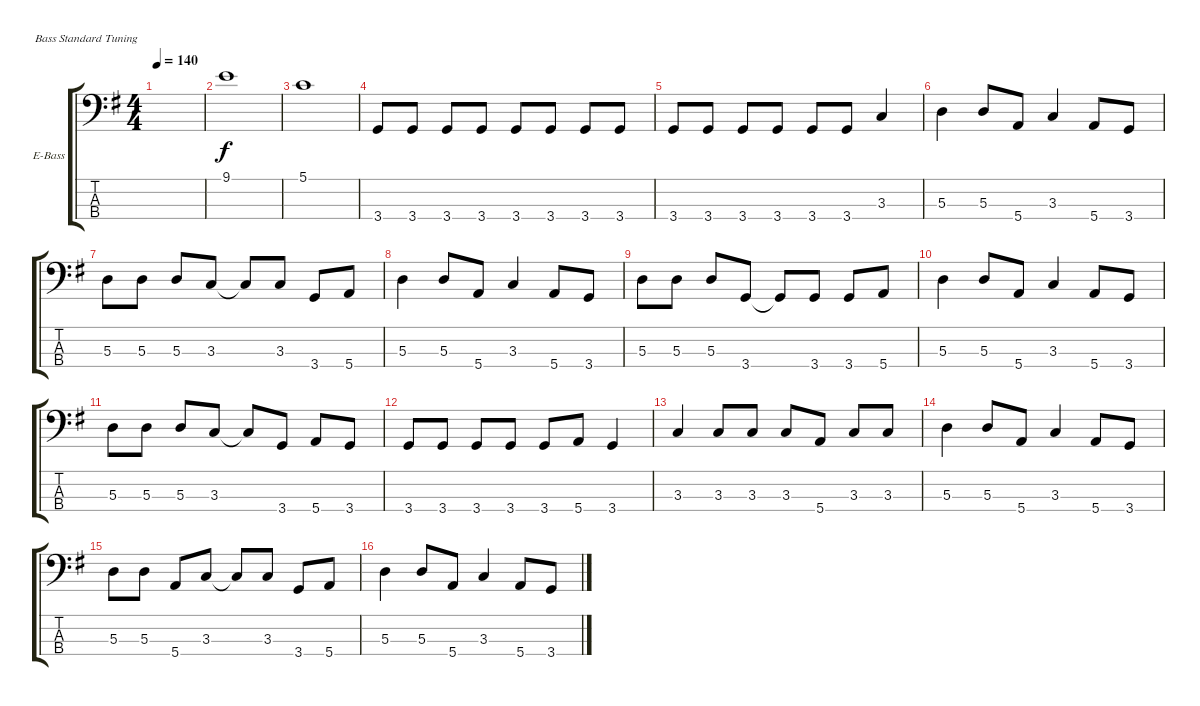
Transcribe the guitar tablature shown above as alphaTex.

\defaultSystemsLayout 4
\bracketExtendMode groupsimilarinstruments
\firstSystemTrackNameOrientation horizontal
\otherSystemsTrackNameOrientation horizontal
\track ("Electric Bass" "E-Bass") {instrument electricbassfinger}
\staff {score tabs}
\tuning (G2 D2 A1 E1)
\ts (4 4)
\tempo 140
\clef f4
\scale
0.513944
\ks g
|
\scale
0.243028 9.1.1 |
\scale
0.243028 5.1.1 |
3.4.8 3.4.8 3.4.8 3.4.8 3.4.8 3.4.8 3.4.8 3.4.8 |
3.4.8 3.4.8 3.4.8 3.4.8 3.4.8 3.4.8 3.3.4 |
5.3.4 5.3.8 5.4.8 3.3.4 5.4.8 3.4.8 |
5.3.8 5.3.8 5.3.8 3.3.8 3.3{t}.8 3.3.8 3.4.8 5.4.8 |
5.3.4 5.3.8 5.4.8 3.3.4 5.4.8 3.4.8 |
5.3.8 5.3.8 5.3.8 3.4.8 3.4{t}.8 3.4.8 3.4.8 5.4.8 |
5.3.4 5.3.8 5.4.8 3.3.4 5.4.8 3.4.8 |
5.3.8 5.3.8 5.3.8 3.3.8 3.3{t}.8 3.4.8 5.4.8 3.4.8 |
3.4.8 3.4.8 3.4.8 3.4.8 3.4.8 5.4.8 3.4.4 |
3.3.4 3.3.8 3.3.8 3.3.8 5.4.8 3.3.8 3.3.8 |
5.3.4 5.3.8 5.4.8 3.3.4 5.4.8 3.4.8 |
5.3.8 5.3.8 5.4.8 3.3.8 3.3{t}.8 3.3.8 3.4.8 5.4.8 |
5.3.4 5.3.8 5.4.8 3.3.4 5.4.8 3.4.8
